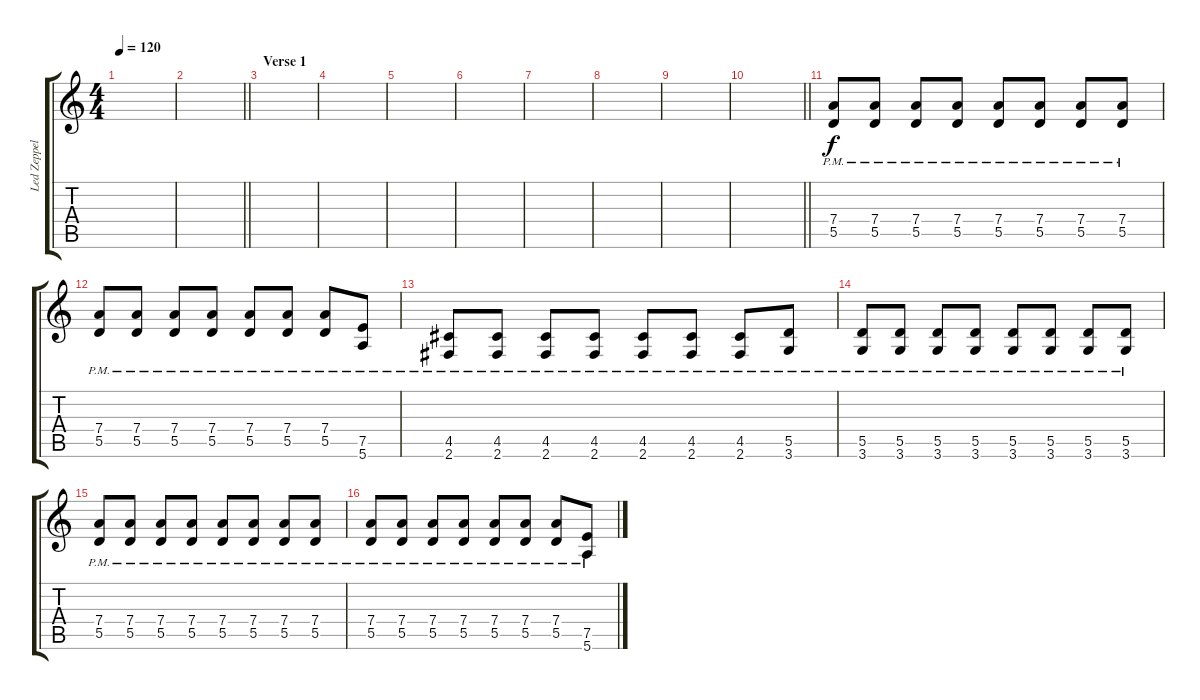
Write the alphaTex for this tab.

\track ("Led Zeppelin Tuyay(Overdriven)" "Led Zeppel") {instrument overdrivenguitar}
\staff {score tabs}
\tuning (E4 B3 G3 D3 A2 E2) {hide}
\ts (4 4)
\tempo 120
\clef g2
\ks c
|
\barLineRight lightlight
|
\section ("" "Verse 1")
|
|
|
|
|
|
|
\barLineRight lightlight
|
\section ("" "")
(7.4{pm} 5.5{pm}).8 (7.4{pm} 5.5{pm}).8 (7.4{pm} 5.5{pm}).8 (7.4{pm} 5.5{pm}).8 (7.4{pm} 5.5{pm}).8 (7.4{pm} 5.5{pm}).8 (7.4{pm} 5.5{pm}).8 (7.4{pm} 5.5{pm}).8 |
(7.4{pm} 5.5{pm}).8 (7.4{pm} 5.5{pm}).8 (7.4{pm} 5.5{pm}).8 (7.4{pm} 5.5{pm}).8 (7.4{pm} 5.5{pm}).8 (7.4{pm} 5.5{pm}).8 (7.4{pm} 5.5{pm}).8 (7.5{pm} 5.6{pm}).8 |
(4.5{pm} 2.6{pm}).8 (4.5{pm} 2.6{pm}).8 (4.5{pm} 2.6{pm}).8 (4.5{pm} 2.6{pm}).8 (4.5{pm} 2.6{pm}).8 (4.5{pm} 2.6{pm}).8 (4.5{pm} 2.6{pm}).8 (5.5{pm} 3.6{pm}).8 |
(5.5{pm} 3.6{pm}).8 (5.5{pm} 3.6{pm}).8 (5.5{pm} 3.6{pm}).8 (5.5{pm} 3.6{pm}).8 (5.5{pm} 3.6{pm}).8 (5.5{pm} 3.6{pm}).8 (5.5{pm} 3.6{pm}).8 (5.5{pm} 3.6{pm}).8 |
(7.4{pm} 5.5{pm}).8 (7.4{pm} 5.5{pm}).8 (7.4{pm} 5.5{pm}).8 (7.4{pm} 5.5{pm}).8 (7.4{pm} 5.5{pm}).8 (7.4{pm} 5.5{pm}).8 (7.4{pm} 5.5{pm}).8 (7.4{pm} 5.5{pm}).8 |
(7.4{pm} 5.5{pm}).8 (7.4{pm} 5.5{pm}).8 (7.4{pm} 5.5{pm}).8 (7.4{pm} 5.5{pm}).8 (7.4{pm} 5.5{pm}).8 (7.4{pm} 5.5{pm}).8 (7.4{pm} 5.5{pm}).8 (7.5{pm} 5.6{pm}).8
